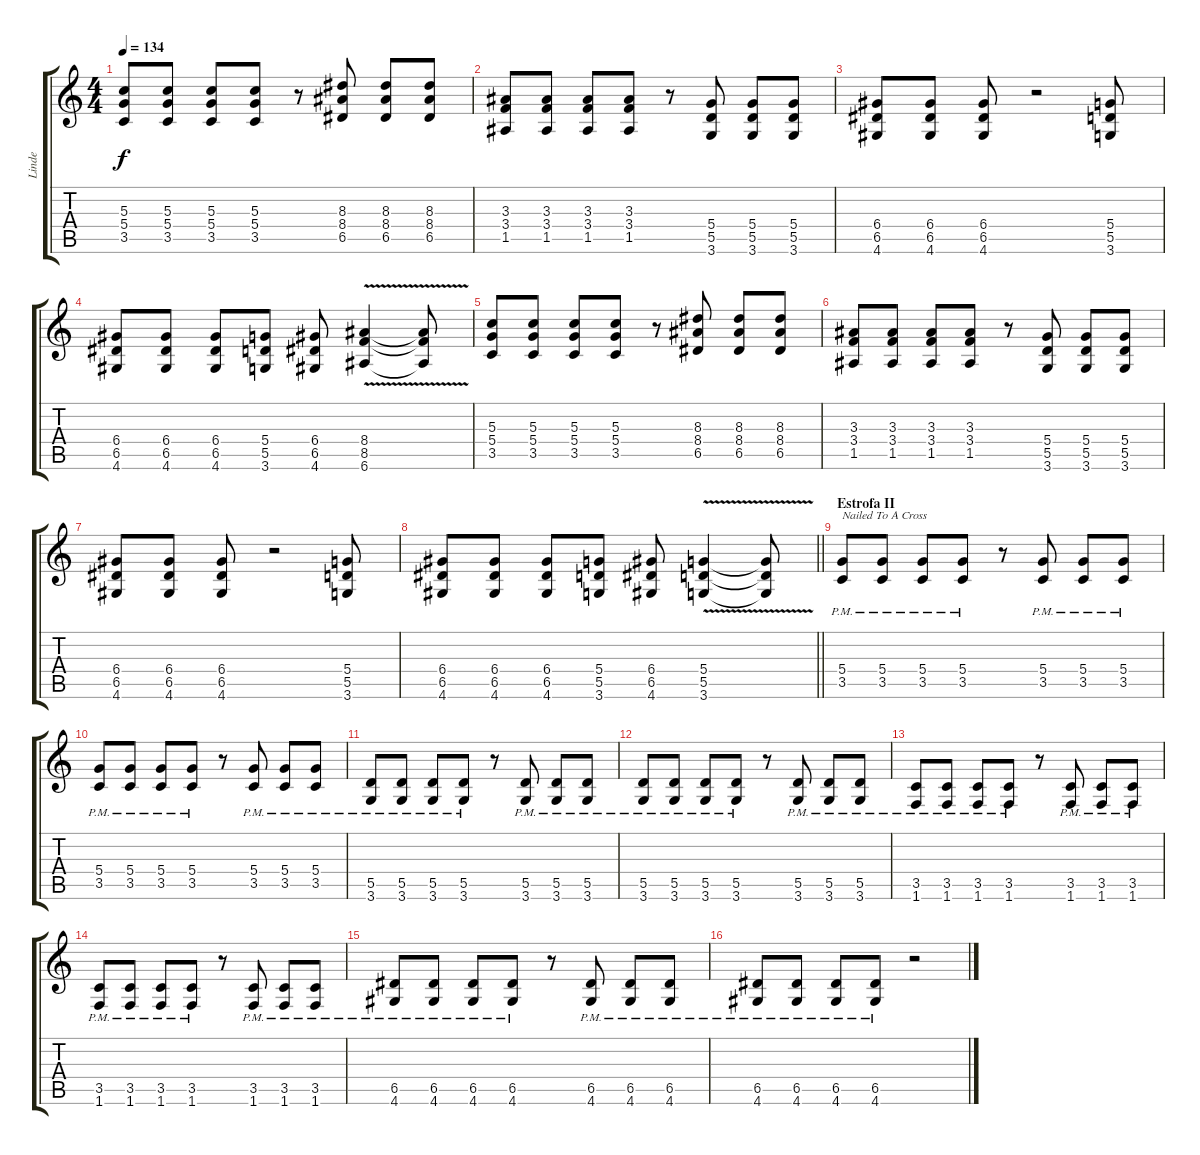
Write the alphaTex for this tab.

\track ("Linde" "Linde") {instrument distortionguitar}
\staff {score tabs}
\tuning (E4 B3 G3 D3 A2 E2) {hide}
\ts (4 4)
\tempo 134
\clef g2
\ks c
(5.3 5.4 3.5).8{dy f} (5.3 5.4 3.5).8 (5.3 5.4 3.5).8 (5.3 5.4 3.5).8 r.8 (8.3 8.4 6.5).8 (8.3 8.4 6.5).8 (8.3 8.4 6.5).8 |
(3.3 3.4 1.5).8 (3.3 3.4 1.5).8 (3.3 3.4 1.5).8 (3.3 3.4 1.5).8 r.8 (5.4 5.5 3.6).8 (5.4 5.5 3.6).8 (5.4 5.5 3.6).8 |
(6.4 6.5 4.6).8 (6.4 6.5 4.6).8 (6.4 6.5 4.6).8 r.2 (5.4 5.5 3.6).8 |
(6.4 6.5 4.6).8 (6.4 6.5 4.6).8 (6.4 6.5 4.6).8 (5.4 5.5 3.6).8 (6.4 6.5 4.6).8 (8.4 8.5{v} 6.6).4 (8.4{t} 8.5{t} 6.6{v t}).8 |
(5.3 5.4 3.5).8 (5.3 5.4 3.5).8 (5.3 5.4 3.5).8 (5.3 5.4 3.5).8 r.8 (8.3 8.4 6.5).8 (8.3 8.4 6.5).8 (8.3 8.4 6.5).8 |
(3.3 3.4 1.5).8 (3.3 3.4 1.5).8 (3.3 3.4 1.5).8 (3.3 3.4 1.5).8 r.8 (5.4 5.5 3.6).8 (5.4 5.5 3.6).8 (5.4 5.5 3.6).8 |
(6.4 6.5 4.6).8 (6.4 6.5 4.6).8 (6.4 6.5 4.6).8 r.2 (5.4 5.5 3.6).8 |
\barLineRight lightlight
(6.4 6.5 4.6).8 (6.4 6.5 4.6).8 (6.4 6.5 4.6).8 (5.4 5.5 3.6).8 (6.4 6.5 4.6).8 (5.4 5.5{v} 3.6).4 (5.4{t} 5.5{t} 3.6{v t}).8 |
\section ("" "Estrofa II")
(5.4{pm} 3.5{pm}).8{txt "Nailed To A Cross"} (5.4{pm} 3.5{pm}).8 (5.4{pm} 3.5{pm}).8 (5.4{pm} 3.5{pm}).8 r.8 (5.4{pm} 3.5{pm}).8 (5.4{pm} 3.5{pm}).8 (5.4{pm} 3.5{pm}).8 |
(5.4{pm} 3.5{pm}).8 (5.4{pm} 3.5{pm}).8 (5.4{pm} 3.5{pm}).8 (5.4{pm} 3.5{pm}).8 r.8 (5.4{pm} 3.5{pm}).8 (5.4{pm} 3.5{pm}).8 (5.4{pm} 3.5{pm}).8 |
(5.5{pm} 3.6{pm}).8 (5.5{pm} 3.6{pm}).8 (5.5{pm} 3.6{pm}).8 (5.5{pm} 3.6{pm}).8 r.8 (5.5{pm} 3.6{pm}).8 (5.5{pm} 3.6{pm}).8 (5.5{pm} 3.6{pm}).8 |
(5.5{pm} 3.6{pm}).8 (5.5{pm} 3.6{pm}).8 (5.5{pm} 3.6{pm}).8 (5.5{pm} 3.6{pm}).8 r.8 (5.5{pm} 3.6{pm}).8 (5.5{pm} 3.6{pm}).8 (5.5{pm} 3.6{pm}).8 |
(3.5{pm} 1.6{pm}).8 (3.5{pm} 1.6{pm}).8 (3.5{pm} 1.6{pm}).8 (3.5{pm} 1.6{pm}).8 r.8 (3.5{pm} 1.6{pm}).8 (3.5{pm} 1.6{pm}).8 (3.5{pm} 1.6{pm}).8 |
(3.5{pm} 1.6{pm}).8 (3.5{pm} 1.6{pm}).8 (3.5{pm} 1.6{pm}).8 (3.5{pm} 1.6{pm}).8 r.8 (3.5{pm} 1.6{pm}).8 (3.5{pm} 1.6{pm}).8 (3.5{pm} 1.6{pm}).8 |
(6.5{pm} 4.6{pm}).8 (6.5{pm} 4.6{pm}).8 (6.5{pm} 4.6{pm}).8 (6.5{pm} 4.6{pm}).8 r.8 (6.5{pm} 4.6{pm}).8 (6.5{pm} 4.6{pm}).8 (6.5{pm} 4.6{pm}).8 |
(6.5{pm} 4.6{pm}).8 (6.5{pm} 4.6{pm}).8 (6.5{pm} 4.6{pm}).8 (6.5{pm} 4.6{pm}).8 r.2
